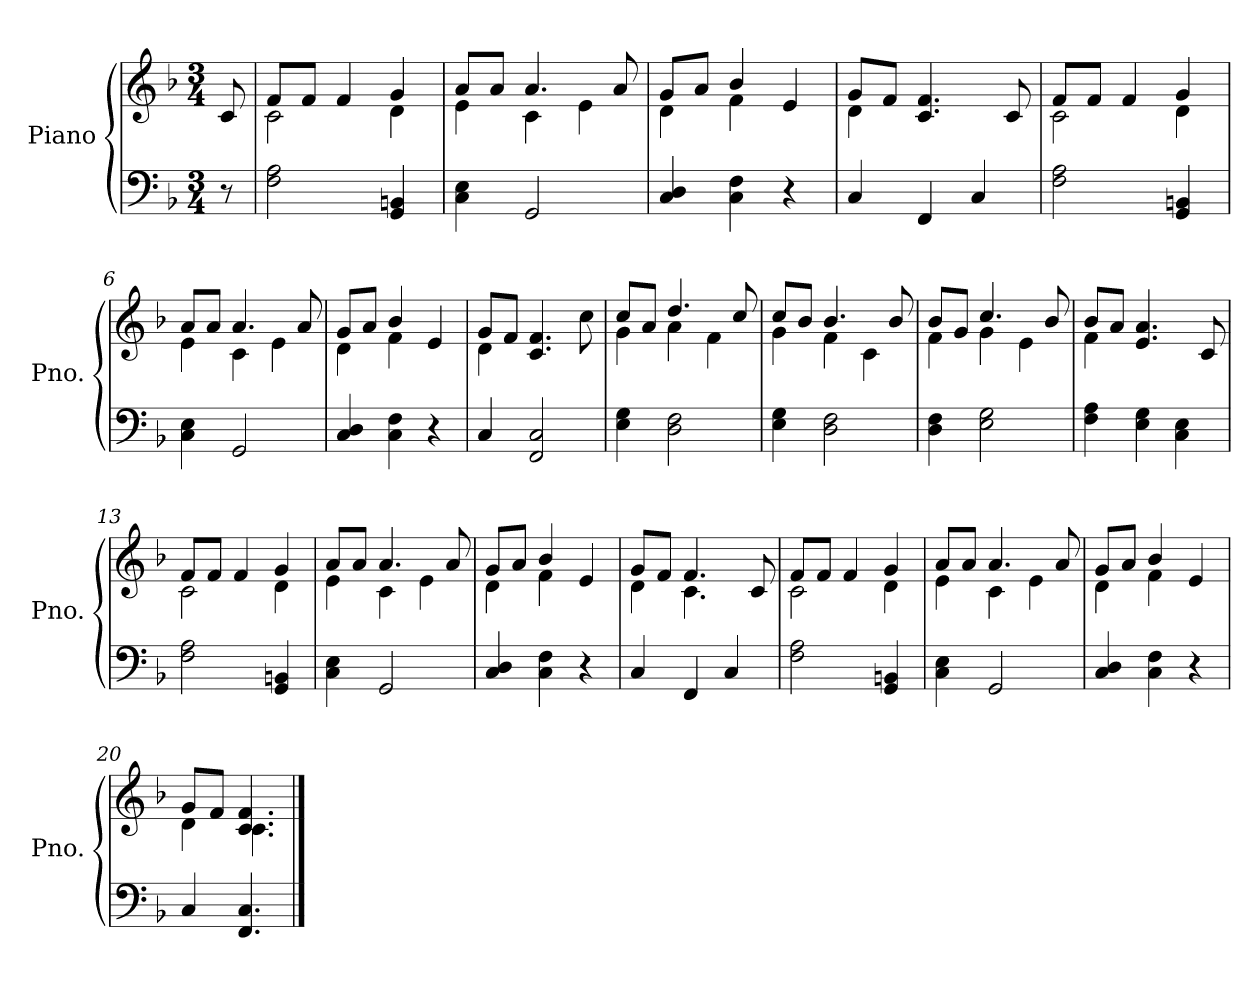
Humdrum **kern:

**kern	**kern
*part1	*part1
*staff2	*staff1
*I"Piano	*
*I'Pno.	*
*clefF4	*clefG2
*k[b-]	*k[b-]
*M3/4	*M3/4
*MM78	*MM78
=	=
8r	8c/
=1	=1
*	*^
2F\ 2A\	8f/L	2c\
.	8f/J	.
.	4f/	.
4GG/ 4BBn/	4g/	4d\
=2	=2	=2
4C\ 4E\	8a/L	4e\
.	8a/J	.
2GG/	4.a/	4c\
.	.	4e\
.	8a/	.
=3	=3	=3
4C/ 4D/	8g/L	4d\
.	8a/J	.
4C\ 4F\	4b-/	4f\
4r	4e/	4ryy
=4	=4	=4
4C/	8g/L	4d\
.	8f/J	.
4FF/	4.c/ 4.f/	2ryy
4C/	.	.
.	8c/	.
=5	=5	=5
2F\ 2A\	8f/L	2c\
.	8f/J	.
.	4f/	.
4GG/ 4BBn/	4g/	4d\
=6	=6	=6
4C\ 4E\	8a/L	4e\
.	8a/J	.
2GG/	4.a/	4c\
.	.	4e\
.	8a/	.
=7	=7	=7
4C/ 4D/	8g/L	4d\
.	8a/J	.
4C\ 4F\	4b-/	4f\
4r	4e/	4ryy
!!LO:LB:g=z	!!
=8	=8	=8
4C/	8g/L	4d\
.	8f/J	.
2FF/ 2C/	4.c/ 4.f/	2ryy
.	8cc\	.
=9	=9	=9
4E\ 4G\	8cc/L	4g\
.	8a/J	.
2D\ 2F\	4.dd/	4a\
.	.	4f\
.	8cc/	.
=10	=10	=10
4E\ 4G\	8cc/L	4g\
.	8b-/J	.
2D\ 2F\	4.b-/	4f\
.	.	4c\
.	8b-/	.
=11	=11	=11
4D\ 4F\	8b-/L	4f\
.	8g/J	.
2E\ 2G\	4.cc/	4g\
.	.	4e\
.	8b-/	.
=12	=12	=12
4F\ 4A\	8b-/L	4f\
.	8a/J	.
4E\ 4G\	4.e/ 4.a/	2ryy
4C\ 4E\	.	.
.	8c/	.
=13	=13	=13
2F\ 2A\	8f/L	2c\
.	8f/J	.
.	4f/	.
4GG/ 4BBn/	4g/	4d\
=14	=14	=14
4C\ 4E\	8a/L	4e\
.	8a/J	.
2GG/	4.a/	4c\
.	.	4e\
.	8a/	.
!!LO:LB:g=z	!!
=15	=15	=15
4C/ 4D/	8g/L	4d\
.	8a/J	.
4C\ 4F\	4b-/	4f\
4r	4e/	4ryy
=16	=16	=16
4C/	8g/L	4d\
.	8f/J	.
4FF/	4.f/	4.c\
4C/	.	.
.	8c/	8ryy
=17	=17	=17
2F\ 2A\	8f/L	2c\
.	8f/J	.
.	4f/	.
4GG/ 4BBn/	4g/	4d\
=18	=18	=18
4C\ 4E\	8a/L	4e\
.	8a/J	.
2GG/	4.a/	4c\
.	.	4e\
.	8a/	.
=19	=19	=19
4C/ 4D/	8g/L	4d\
.	8a/J	.
4C\ 4F\	4b-/	4f\
4r	4e/	4ryy
=20	=20	=20
4C/	8g/L	4d\
.	8f/J	.
4.FF/ 4.C/	4.c/ 4.f/	4.c\
*	*v	*v
==	==
*-	*-
